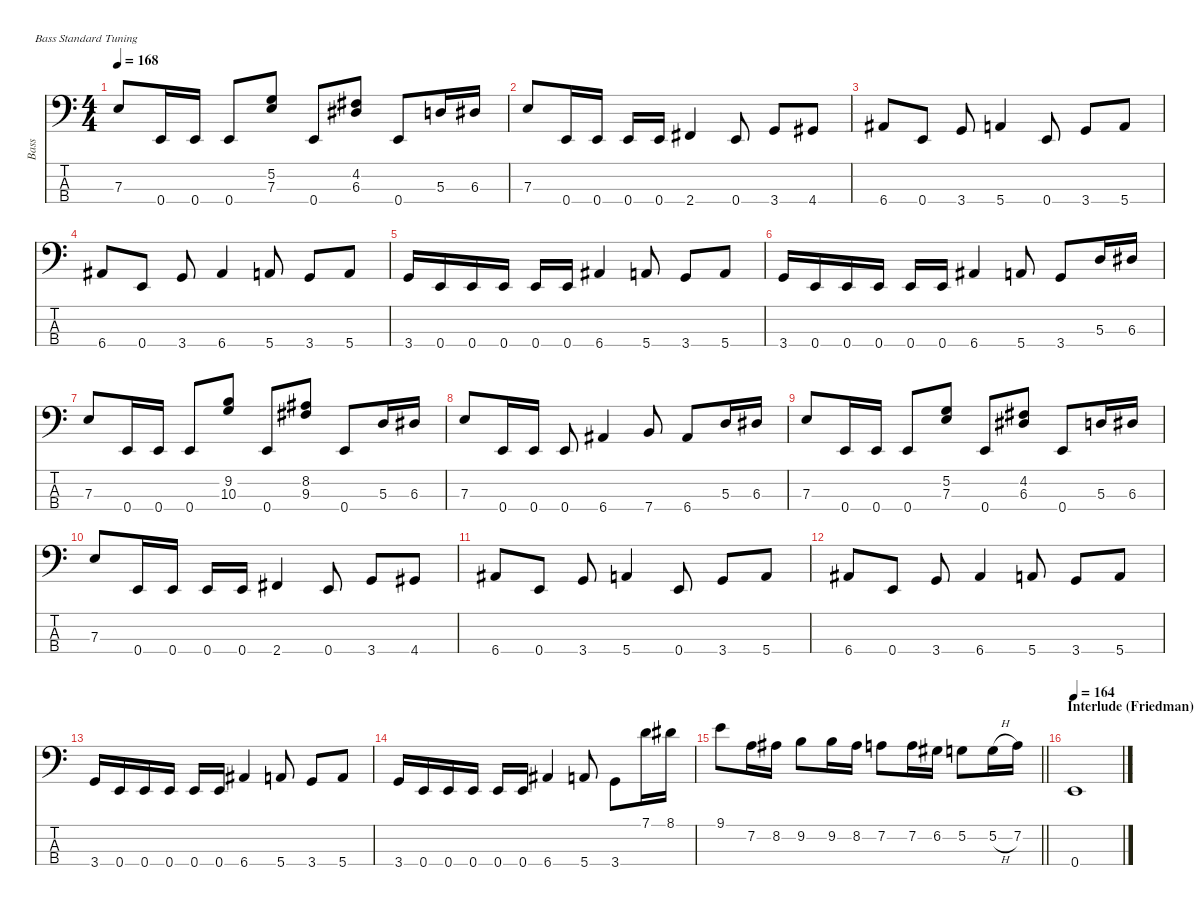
\defaultSystemsLayout 4
\hideDynamics
\bracketExtendMode nobrackets
\firstSystemTrackNameMode fullname
\otherSystemsTrackNameOrientation horizontal
\track ("Bass" "el.bs.") {instrument electricbasspick}
\staff {score tabs}
\tuning (G2 D2 A1 E1)
\ts (4 4)
\tempo 168
\clef f4
\ks c
7.3.8{dy f beam Up} 0.4.16{beam Up} 0.4.16{beam Up} 0.4.8{beam Up} (5.2 7.3).8{beam Up} 0.4.8{beam Up} (4.2{acc #} 6.3{acc #}).8{beam Up} 0.4.8{beam Up} 5.3.16{beam Up} 6.3{acc #}.16{beam Up} |
7.3.8{beam Up} 0.4.16{beam Up} 0.4.16{beam Up} 0.4.16{beam Up} 0.4.16{beam Up} 2.4{acc #}.4{beam Up} 0.4.8{beam Up} 3.4.8{beam Up} 4.4{acc #}.8{beam Up} |
6.4{acc #}.8{beam Up} 0.4.8{beam Up} 3.4.8{beam Up} 5.4.4{beam Up} 0.4.8{beam Up} 3.4.8{beam Up} 5.4.8{beam Up} |
6.4{acc #}.8{beam Up} 0.4.8{beam Up} 3.4.8{beam Up} 6.4{acc #}.4{beam Up} 5.4.8{beam Up} 3.4.8{beam Up} 5.4.8{beam Up} |
3.4.16{beam Up} 0.4.16{beam Up} 0.4.16{beam Up} 0.4.16{beam Up} 0.4.16{beam Up} 0.4.16{beam Up} 6.4{acc #}.4{beam Up} 5.4.8{beam Up} 3.4.8{beam Up} 5.4.8{beam Up} |
3.4.16{beam Up} 0.4.16{beam Up} 0.4.16{beam Up} 0.4.16{beam Up} 0.4.16{beam Up} 0.4.16{beam Up} 6.4{acc #}.4{beam Up} 5.4.8{beam Up} 3.4.8{beam Up} 5.3.16{beam Up} 6.3{acc #}.16{beam Up} |
7.3.8{beam Up} 0.4.16{beam Up} 0.4.16{beam Up} 0.4.8{beam Up} (9.2 10.3).8{beam Up} 0.4.8{beam Up} (8.2{acc #} 9.3{acc #}).8{beam Up} 0.4.8{beam Up} 5.3.16{beam Up} 6.3{acc #}.16{beam Up} |
7.3.8{beam Up} 0.4.16{beam Up} 0.4.16{beam Up} 0.4.8{beam Up} 6.4{acc #}.4{beam Up} 7.4.8{beam Up} 6.4{acc #}.8{beam Up} 5.3.16{beam Up} 6.3{acc #}.16{beam Up} |
7.3.8{beam Up} 0.4.16{beam Up} 0.4.16{beam Up} 0.4.8{beam Up} (5.2 7.3).8{beam Up} 0.4.8{beam Up} (4.2{acc #} 6.3{acc #}).8{beam Up} 0.4.8{beam Up} 5.3.16{beam Up} 6.3{acc #}.16{beam Up} |
7.3.8{beam Up} 0.4.16{beam Up} 0.4.16{beam Up} 0.4.16{beam Up} 0.4.16{beam Up} 2.4{acc #}.4{beam Up} 0.4.8{beam Up} 3.4.8{beam Up} 4.4{acc #}.8{beam Up} |
6.4{acc #}.8{beam Up} 0.4.8{beam Up} 3.4.8{beam Up} 5.4.4{beam Up} 0.4.8{beam Up} 3.4.8{beam Up} 5.4.8{beam Up} |
6.4{acc #}.8{beam Up} 0.4.8{beam Up} 3.4.8{beam Up} 6.4{acc #}.4{beam Up} 5.4.8{beam Up} 3.4.8{beam Up} 5.4.8{beam Up} |
3.4.16{beam Up} 0.4.16{beam Up} 0.4.16{beam Up} 0.4.16{beam Up} 0.4.16{beam Up} 0.4.16{beam Up} 6.4{acc #}.4{beam Up} 5.4.8{beam Up} 3.4.8{beam Up} 5.4.8{beam Up} |
3.4.16{beam Up} 0.4.16{beam Up} 0.4.16{beam Up} 0.4.16{beam Up} 0.4.16{beam Up} 0.4.16{beam Up} 6.4{acc #}.4{beam Up} 5.4.8{beam Up} 3.4.8{beam Down} 7.1.16{beam Down} 8.1{acc #}.16{beam Down} |
\barLineRight lightlight
9.1.8{beam Down} 7.2.16{beam Down} 8.2{acc #}.16{beam Down} 9.2.8{beam Down} 9.2.16{beam Down} 8.2{acc #}.16{beam Down} 7.2.8{beam Down} 7.2.16{beam Down} 6.2{acc #}.16{beam Down} 5.2.8{beam Down} 5.2{h}.16{beam Down} 7.2.16{beam Down} |
\section ("" "Interlude (Friedman)")
\tempo 164
0.4.1{beam Up}
